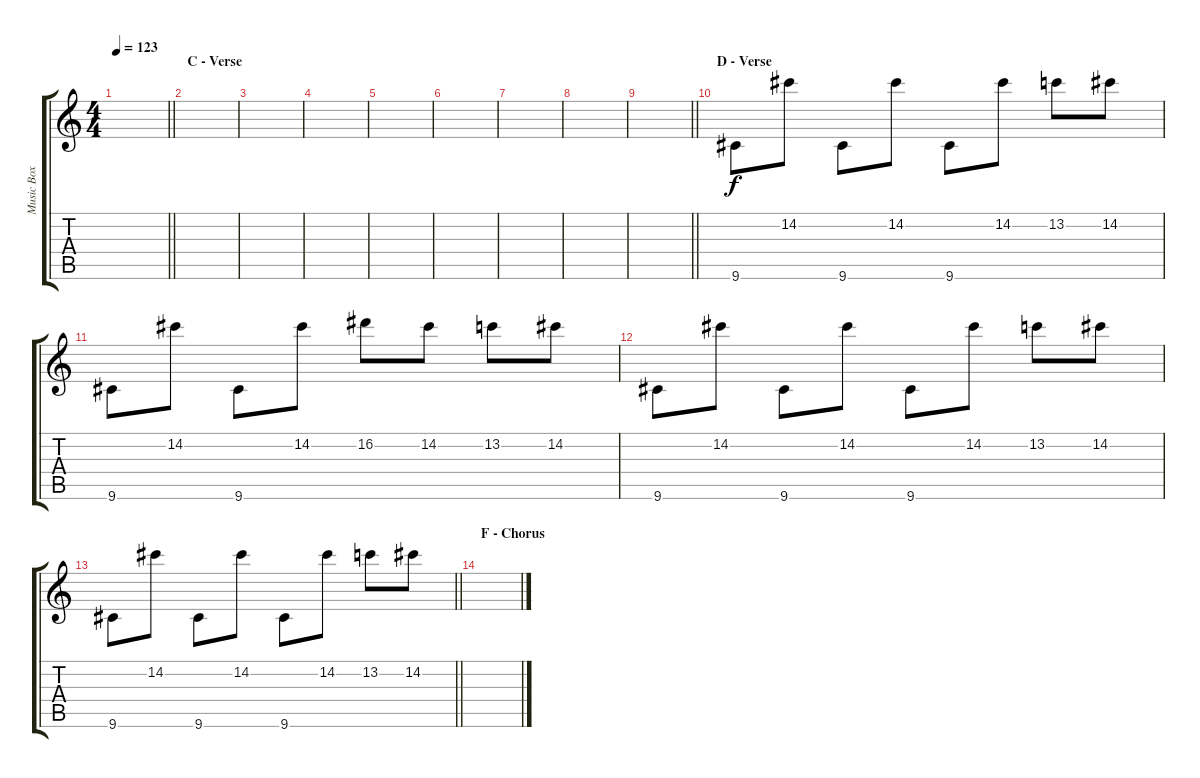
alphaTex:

\track ("Music Box" "Music Box") {instrument overdrivenguitar}
\staff {score tabs}
\tuning (E4 B3 G3 D3 A2 E2) {hide}
\ts (4 4)
\tempo 123
\clef g2
\barLineRight lightlight
\ks c
|
\section ("" "C - Verse")
|
|
|
|
|
|
|
\barLineRight lightlight
|
\section ("" "D - Verse")
9.6.8 14.2.8 9.6.8 14.2.8 9.6.8 14.2.8 13.2.8 14.2.8 |
9.6.8 14.2.8 9.6.8 14.2.8 16.2.8 14.2.8 13.2.8 14.2.8 |
9.6.8 14.2.8 9.6.8 14.2.8 9.6.8 14.2.8 13.2.8 14.2.8 |
\barLineRight lightlight
9.6.8 14.2.8 9.6.8 14.2.8 9.6.8 14.2.8 13.2.8 14.2.8 |
\section ("" "F - Chorus")
